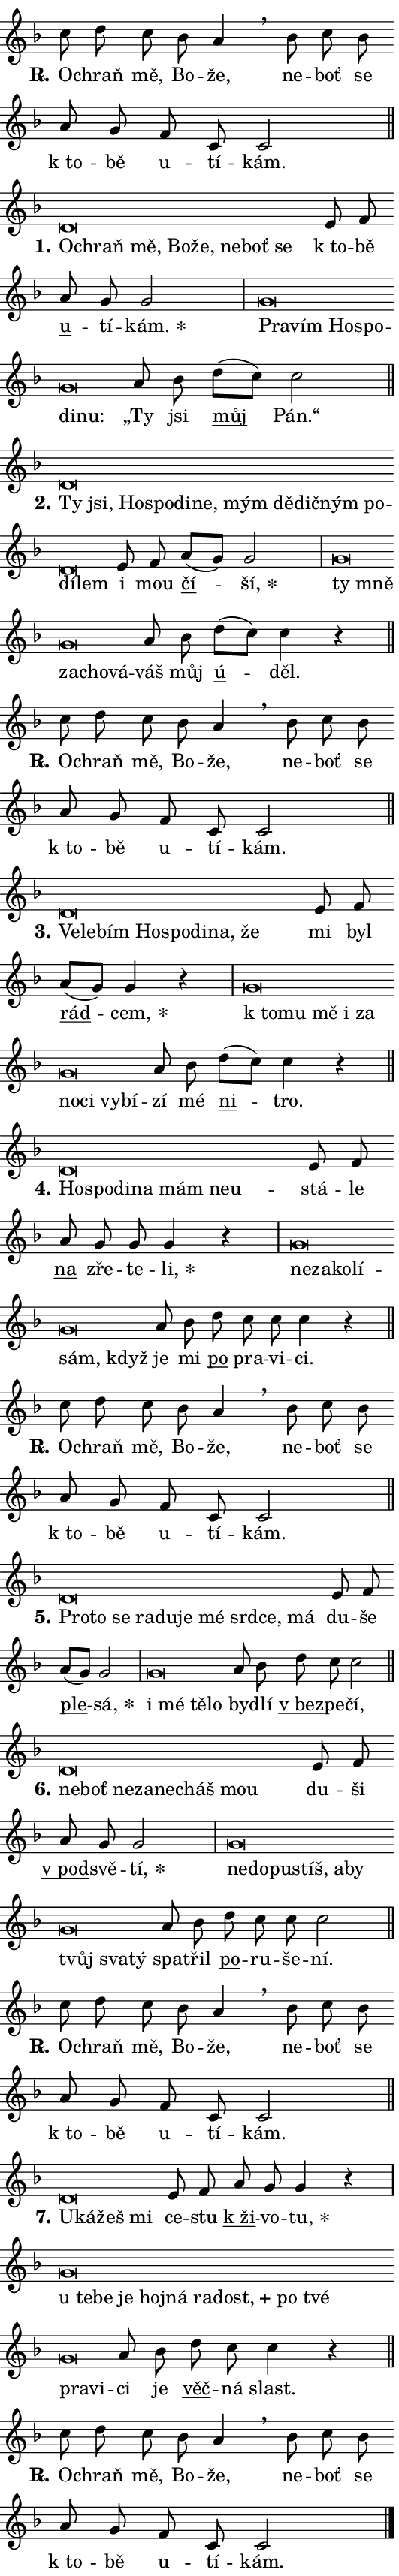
\version "2.24.0"
\header { tagline = "" }
\paper {
  indent = 0\cm
  top-margin = 0\cm
  right-margin = 0.13\cm % to fit lyric hyphens
  bottom-margin = 0\cm
  left-margin = 0\cm
  paper-width = 9\cm
  page-breaking = #ly:one-page-breaking
  system-system-spacing.basic-distance = #11
  score-system-spacing.basic-distance = #11
  ragged-last = ##f
}


%% Author: Thomas Morley
%% https://lists.gnu.org/archive/html/lilypond-user/2020-05/msg00002.html
#(define (line-position grob)
"Returns position of @var[grob} in current system:
   @code{'start}, if at first time-step
   @code{'end}, if at last time-step
   @code{'middle} otherwise
"
  (let* ((col (ly:item-get-column grob))
         (ln (ly:grob-object col 'left-neighbor))
         (rn (ly:grob-object col 'right-neighbor))
         (col-to-check-left (if (ly:grob? ln) ln col))
         (col-to-check-right (if (ly:grob? rn) rn col))
         (break-dir-left
           (and
             (ly:grob-property col-to-check-left 'non-musical #f)
             (ly:item-break-dir col-to-check-left)))
         (break-dir-right
           (and
             (ly:grob-property col-to-check-right 'non-musical #f)
             (ly:item-break-dir col-to-check-right))))
        (cond ((eqv? 1 break-dir-left) 'start)
              ((eqv? -1 break-dir-right) 'end)
              (else 'middle))))

#(define (tranparent-at-line-position vctor)
  (lambda (grob)
  "Relying on @code{line-position} select the relevant enry from @var{vctor}.
Used to determine transparency,"
    (case (line-position grob)
      ((end) (not (vector-ref vctor 0)))
      ((middle) (not (vector-ref vctor 1)))
      ((start) (not (vector-ref vctor 2))))))

noteHeadBreakVisibility =
#(define-music-function (break-visibility)(vector?)
"Makes @code{NoteHead}s transparent relying on @var{break-visibility}"
#{
  \override NoteHead.transparent =
    #(tranparent-at-line-position break-visibility)
#})

#(define delete-ledgers-for-transparent-note-heads
  (lambda (grob)
    "Reads whether a @code{NoteHead} is transparent.
If so this @code{NoteHead} is removed from @code{'note-heads} from
@var{grob}, which is supposed to be @code{LedgerLineSpanner}.
As a result ledgers are not printed for this @code{NoteHead}"
    (let* ((nhds-array (ly:grob-object grob 'note-heads))
           (nhds-list
             (if (ly:grob-array? nhds-array)
                 (ly:grob-array->list nhds-array)
                 '()))
           ;; Relies on the transparent-property being done before
           ;; Staff.LedgerLineSpanner.after-line-breaking is executed.
           ;; This is fragile ...
           (to-keep
             (remove
               (lambda (nhd)
                 (ly:grob-property nhd 'transparent #f))
               nhds-list)))
      ;; TODO find a better method to iterate over grob-arrays, similiar
      ;; to filter/remove etc for lists
      ;; For now rebuilt from scratch
      (set! (ly:grob-object grob 'note-heads)  '())
      (for-each
        (lambda (nhd)
          (ly:pointer-group-interface::add-grob grob 'note-heads nhd))
        to-keep))))

squashNotes = {
  \override NoteHead.X-extent = #'(-0.2 . 0.2)
  \override NoteHead.Y-extent = #'(-0.75 . 0)
  \override NoteHead.stencil =
    #(lambda (grob)
       (let ((pos (ly:grob-property grob 'staff-position)))
         (begin
           (if (< pos -7) (display "ERROR: Lower brevis then expected\n") (display ""))
           (if (<= pos -6) ly:text-interface::print ly:note-head::print))))
}
unSquashNotes = {
  \revert NoteHead.X-extent
  \revert NoteHead.Y-extent
  \revert NoteHead.stencil
}

hideNotes = \noteHeadBreakVisibility #begin-of-line-visible
unHideNotes = \noteHeadBreakVisibility #all-visible

% work-around for resetting accidentals
% https://lilypond.org/doc/v2.23/Documentation/notation/displaying-rhythms#unmetered-music
cadenzaMeasure = {
  \cadenzaOff
  \partial 1024 s1024
  \cadenzaOn
}

#(define-markup-command (accent layout props text) (markup?)
  "Underline accented syllable"
  (interpret-markup layout props
    #{\markup \override #'(offset . 4.3) \underline { #text }#}))

responsum = \markup \concat {
  "R" \hspace #-1.05 \path #0.1 #'((moveto 0 0.07) (lineto 0.9 0.8)) \hspace #0.05 "."
}

spaceSize = #0.6828661417322834 % exact space size for TeX Gyre Schola

\layout {
  \context {
    \Staff
    \remove "Time_signature_engraver"
    \override LedgerLineSpanner.after-line-breaking = #delete-ledgers-for-transparent-note-heads
  }
  \context {
    \Lyrics {
      \override LyricSpace.minimum-distance = \spaceSize
      \override LyricText.font-name = #"TeX Gyre Schola"
      \override LyricText.font-size = 1
      \override StanzaNumber.font-name = #"TeX Gyre Schola Bold"
      \override StanzaNumber.font-size = 1
    }
  }
  \context {
    \Score 
    \override NoteHead.text =
      #(lambda (grob) 
        (let ((pos (ly:grob-property grob 'staff-position)))
          #{\markup {
            \combine
              \halign #-0.55 \raise #(if (= pos -6) 0 0.5) \override #'(thickness . 2) \draw-line #'(3.2 . 0)
              \musicglyph "noteheads.sM1"
          }#}))
  }
}

% magnetic-lyrics.ily
%
%   written by
%     Jean Abou Samra <jean@abou-samra.fr>
%     Werner Lemberg <wl@gnu.org>
%
%   adapted by
%     Jiri Hon <jiri.hon@gmail.com>
%
% Version 2022-Apr-15

% https://www.mail-archive.com/lilypond-user@gnu.org/msg149350.html

#(define (Left_hyphen_pointer_engraver context)
   "Collect syllable-hyphen-syllable occurrences in lyrics and store
them in properties.  This engraver only looks to the left.  For
example, if the lyrics input is @code{foo -- bar}, it does the
following.

@itemize @bullet
@item
Set the @code{text} property of the @code{LyricHyphen} grob between
@q{foo} and @q{bar} to @code{foo}.

@item
Set the @code{left-hyphen} property of the @code{LyricText} grob with
text @q{foo} to the @code{LyricHyphen} grob between @q{foo} and
@q{bar}.
@end itemize

Use this auxiliary engraver in combination with the
@code{lyric-@/text::@/apply-@/magnetic-@/offset!} hook."
   (let ((hyphen #f)
         (text #f))
     (make-engraver
      (acknowledgers
       ((lyric-syllable-interface engraver grob source-engraver)
        (set! text grob)))
      (end-acknowledgers
       ((lyric-hyphen-interface engraver grob source-engraver)
        ;(when (not (grob::has-interface grob 'lyric-space-interface))
          (set! hyphen grob)));)
      ((stop-translation-timestep engraver)
       (when (and text hyphen)
         (ly:grob-set-object! text 'left-hyphen hyphen))
       (set! text #f)
       (set! hyphen #f)))))

#(define (lyric-text::apply-magnetic-offset! grob)
   "If the space between two syllables is less than the value in
property @code{LyricText@/.details@/.squash-threshold}, move the right
syllable to the left so that it gets concatenated with the left
syllable.

Use this function as a hook for
@code{LyricText@/.after-@/line-@/breaking} if the
@code{Left_@/hyphen_@/pointer_@/engraver} is active."
   (let ((hyphen (ly:grob-object grob 'left-hyphen #f)))
     (when hyphen
       (let ((left-text (ly:spanner-bound hyphen LEFT)))
         (when (grob::has-interface left-text 'lyric-syllable-interface)
           (let* ((common (ly:grob-common-refpoint grob left-text X))
                  (this-x-ext (ly:grob-extent grob common X))
                  (left-x-ext
                   (begin
                     ;; Trigger magnetism for left-text.
                     (ly:grob-property left-text 'after-line-breaking)
                     (ly:grob-extent left-text common X)))
                  ;; `delta` is the gap width between two syllables.
                  (delta (- (interval-start this-x-ext)
                            (interval-end left-x-ext)))
                  (details (ly:grob-property grob 'details))
                  (threshold (assoc-get 'squash-threshold details 0.2)))
             (when (< delta threshold)
               (let* (;; We have to manipulate the input text so that
                      ;; ligatures crossing syllable boundaries are not
                      ;; disabled.  For languages based on the Latin
                      ;; script this is essentially a beautification.
                      ;; However, for non-Western scripts it can be a
                      ;; necessity.
                      (lt (ly:grob-property left-text 'text))
                      (rt (ly:grob-property grob 'text))
                      (is-space (grob::has-interface hyphen 'lyric-space-interface))
                      (space (if is-space " " ""))
                      (extra-delta (if is-space spaceSize 0))
                      ;; Append new syllable.
                      (ltrt-space (if (and (string? lt) (string? rt))
                                (string-append lt space rt)
                                (make-concat-markup (list lt space rt))))
                      ;; Right-align `ltrt` to the right side.
                      (ltrt-space-markup (grob-interpret-markup
                               grob
                               (make-translate-markup
                                (cons (interval-length this-x-ext) 0)
                                (make-right-align-markup ltrt-space)))))
                 (begin
                   ;; Don't print `left-text`.
                   (ly:grob-set-property! left-text 'stencil #f)
                   ;; Set text and stencil (which holds all collected
                   ;; syllables so far) and shift it to the left.
                   (ly:grob-set-property! grob 'text ltrt-space)
                   (ly:grob-set-property! grob 'stencil ltrt-space-markup)
                   (ly:grob-translate-axis! grob (- (- delta extra-delta)) X))))))))))


#(define (lyric-hyphen::displace-bounds-first grob)
   ;; Make very sure this callback isn't triggered too early.
   (let ((left (ly:spanner-bound grob LEFT))
         (right (ly:spanner-bound grob RIGHT)))
     (ly:grob-property left 'after-line-breaking)
     (ly:grob-property right 'after-line-breaking)
     (ly:lyric-hyphen::print grob)))

squashThreshold = #0.4

\layout {
  \context {
    \Lyrics
    \consists #Left_hyphen_pointer_engraver
    \override LyricText.after-line-breaking =
      #lyric-text::apply-magnetic-offset!
    \override LyricHyphen.stencil = #lyric-hyphen::displace-bounds-first
    \override LyricText.details.squash-threshold = \squashThreshold
    \override LyricHyphen.minimum-distance = 0
    \override LyricHyphen.minimum-length = \squashThreshold
  }
}

squashText = \override LyricText.details.squash-threshold = 9999
unSquashText = \override LyricText.details.squash-threshold = \squashThreshold

leftText = \override LyricText.self-alignment-X = #LEFT
unLeftText = \revert LyricText.self-alignment-X

starOffset = #(lambda (grob) 
                (let ((x_offset (ly:self-alignment-interface::aligned-on-x-parent grob)))
                  (if (= x_offset 0) 0 (+ x_offset 1.2))))

star = #(define-music-function (syllable)(string?)
"Append star separator at the end of a syllable"
#{
  \once \override LyricText.X-offset = #starOffset
  \lyricmode { \markup {
    #syllable
    \override #'((font-name . "TeX Gyre Schola Bold")) \hspace #0.2 \lower #0.65 \larger "*"
  } }
#})

starAccent = #(define-music-function (syllable)(string?)
"Append star separator at the end of a syllable and make accent"
#{
  \once \override LyricText.X-offset = #starOffset
  \lyricmode { \markup {
    \accent #syllable
    \override #'((font-name . "TeX Gyre Schola Bold")) \hspace #0.2 \lower #0.65 \larger "*"
  } }
#})

breath = #(define-music-function (syllable)(string?)
"Append breathing indicator at the end of a syllable"
#{
  \lyricmode { \markup { #syllable "+" } }
#})

optionalBreath = #(define-music-function (syllable)(string?)
"Append optional breathing indicator at the end of a syllable"
#{
  \lyricmode { \markup { #syllable "(+)" } }
#})


\score {
    <<
        \new Voice = "melody" { \cadenzaOn \key f \major \relative { c''8 d c bes a4 \breathe \bar "" bes8 c bes \bar "" a g \bar "" f c c2 \cadenzaMeasure \bar "||" \break } }
        \new Lyrics \lyricsto "melody" { \lyricmode { \set stanza = \responsum
O -- chraň mě, Bo -- že, ne -- boť se "k to" -- bě u -- tí -- kám. } }
    >>
    \layout {}
}

\score {
    <<
        \new Voice = "melody" { \cadenzaOn \key f \major \relative { \squashNotes d'\breve*1/16 \hideNotes \breve*1/16 \bar "" \breve*1/16 \bar "" \breve*1/16 \bar "" \breve*1/16 \bar "" \breve*1/16 \bar "" \breve*1/16 \breve*1/16 \bar "" \unHideNotes \unSquashNotes e8 f \bar "" a g g2 \cadenzaMeasure \bar "|" \squashNotes g\breve*1/16 \hideNotes \breve*1/16 \bar "" \breve*1/16 \bar "" \breve*1/16 \bar "" \breve*1/16 \breve*1/16 \bar "" \unHideNotes \unSquashNotes a8 bes \bar "" d[( c)] c2 \cadenzaMeasure \bar "||" \break } }
        \new Lyrics \lyricsto "melody" { \lyricmode { \set stanza = "1."
\leftText O -- \squashText chraň mě, Bo -- že, ne -- boť se \unLeftText \unSquashText "k to" -- bě \markup \accent u -- tí -- \star kám. \leftText Pra -- \squashText vím Ho -- spo -- di -- nu: \unLeftText \unSquashText „Ty jsi \markup \accent můj Pán.“ } }
    >>
    \layout {}
}

\score {
    <<
        \new Voice = "melody" { \cadenzaOn \key f \major \relative { \squashNotes d'\breve*1/16 \hideNotes \breve*1/16 \bar "" \breve*1/16 \bar "" \breve*1/16 \bar "" \breve*1/16 \bar "" \breve*1/16 \bar "" \breve*1/16 \bar "" \breve*1/16 \bar "" \breve*1/16 \bar "" \breve*1/16 \bar "" \breve*1/16 \bar "" \breve*1/16 \breve*1/16 \bar "" \unHideNotes \unSquashNotes e8 f \bar "" a[( g)] g2 \cadenzaMeasure \bar "|" \squashNotes g\breve*1/16 \hideNotes \breve*1/16 \bar "" \breve*1/16 \bar "" \breve*1/16 \breve*1/16 \bar "" \unHideNotes \unSquashNotes a8 bes \bar "" d[( c)] c4 r \cadenzaMeasure \bar "||" \break } }
        \new Lyrics \lyricsto "melody" { \lyricmode { \set stanza = "2."
\leftText Ty \squashText jsi, Ho -- spo -- di -- ne, mým dě -- dič -- ným po -- dí -- lem \unLeftText \unSquashText i mou \markup \accent čí -- \star ší, \leftText ty \squashText mně za -- cho -- vá -- \unLeftText \unSquashText váš můj \markup \accent ú -- děl. } }
    >>
    \layout {}
}

\score {
    <<
        \new Voice = "melody" { \cadenzaOn \key f \major \relative { c''8 d c bes a4 \breathe \bar "" bes8 c bes \bar "" a g \bar "" f c c2 \cadenzaMeasure \bar "||" \break } }
        \new Lyrics \lyricsto "melody" { \lyricmode { \set stanza = \responsum
O -- chraň mě, Bo -- že, ne -- boť se "k to" -- bě u -- tí -- kám. } }
    >>
    \layout {}
}

\score {
    <<
        \new Voice = "melody" { \cadenzaOn \key f \major \relative { \squashNotes d'\breve*1/16 \hideNotes \breve*1/16 \bar "" \breve*1/16 \bar "" \breve*1/16 \bar "" \breve*1/16 \bar "" \breve*1/16 \bar "" \breve*1/16 \breve*1/16 \bar "" \unHideNotes \unSquashNotes e8 f \bar "" a[( g)] g4 r \cadenzaMeasure \bar "|" \squashNotes g\breve*1/16 \hideNotes \breve*1/16 \bar "" \breve*1/16 \bar "" \breve*1/16 \bar "" \breve*1/16 \bar "" \breve*1/16 \bar "" \breve*1/16 \bar "" \breve*1/16 \breve*1/16 \bar "" \unHideNotes \unSquashNotes a8 bes \bar "" d[( c)] c4 r \cadenzaMeasure \bar "||" \break } }
        \new Lyrics \lyricsto "melody" { \lyricmode { \set stanza = "3."
\leftText Ve -- \squashText le -- bím Ho -- spo -- di -- na, že \unLeftText \unSquashText mi byl \markup \accent rád -- \star cem, \leftText "k to" -- \squashText mu mě i za no -- ci vy -- bí -- \unLeftText \unSquashText zí mé \markup \accent ni -- tro. } }
    >>
    \layout {}
}

\score {
    <<
        \new Voice = "melody" { \cadenzaOn \key f \major \relative { \squashNotes d'\breve*1/16 \hideNotes \breve*1/16 \bar "" \breve*1/16 \bar "" \breve*1/16 \bar "" \breve*1/16 \bar "" \breve*1/16 \breve*1/16 \bar "" \unHideNotes \unSquashNotes e8 f \bar "" a g g g4 r \cadenzaMeasure \bar "|" \squashNotes g\breve*1/16 \hideNotes \breve*1/16 \bar "" \breve*1/16 \bar "" \breve*1/16 \bar "" \breve*1/16 \breve*1/16 \bar "" \unHideNotes \unSquashNotes a8 bes \bar "" d c c c4 r \cadenzaMeasure \bar "||" \break } }
        \new Lyrics \lyricsto "melody" { \lyricmode { \set stanza = "4."
\leftText Ho -- \squashText spo -- di -- na mám ne -- u -- \unLeftText \unSquashText stá -- le \markup \accent na zře -- te -- \star li, \leftText ne -- \squashText za -- ko -- lí -- sám, když \unLeftText \unSquashText je mi \markup \accent po pra -- vi -- ci. } }
    >>
    \layout {}
}

\score {
    <<
        \new Voice = "melody" { \cadenzaOn \key f \major \relative { c''8 d c bes a4 \breathe \bar "" bes8 c bes \bar "" a g \bar "" f c c2 \cadenzaMeasure \bar "||" \break } }
        \new Lyrics \lyricsto "melody" { \lyricmode { \set stanza = \responsum
O -- chraň mě, Bo -- že, ne -- boť se "k to" -- bě u -- tí -- kám. } }
    >>
    \layout {}
}

\score {
    <<
        \new Voice = "melody" { \cadenzaOn \key f \major \relative { \squashNotes d'\breve*1/16 \hideNotes \breve*1/16 \bar "" \breve*1/16 \bar "" \breve*1/16 \bar "" \breve*1/16 \bar "" \breve*1/16 \bar "" \breve*1/16 \bar "" \breve*1/16 \bar "" \breve*1/16 \breve*1/16 \bar "" \unHideNotes \unSquashNotes e8 f \bar "" a[( g)] g2 \cadenzaMeasure \bar "|" \squashNotes g\breve*1/16 \hideNotes \breve*1/16 \bar "" \breve*1/16 \breve*1/16 \bar "" \unHideNotes \unSquashNotes a8 bes \bar "" d c c2 \cadenzaMeasure \bar "||" \break } }
        \new Lyrics \lyricsto "melody" { \lyricmode { \set stanza = "5."
\leftText Pro -- \squashText to se ra -- du -- je mé srd -- ce, má \unLeftText \unSquashText du -- še \markup \accent ple -- \star sá, \leftText i \squashText mé tě -- lo \unLeftText \unSquashText by -- dlí \markup \accent "v bez" -- pe -- čí, } }
    >>
    \layout {}
}

\score {
    <<
        \new Voice = "melody" { \cadenzaOn \key f \major \relative { \squashNotes d'\breve*1/16 \hideNotes \breve*1/16 \bar "" \breve*1/16 \bar "" \breve*1/16 \bar "" \breve*1/16 \bar "" \breve*1/16 \breve*1/16 \bar "" \unHideNotes \unSquashNotes e8 f \bar "" a g g2 \cadenzaMeasure \bar "|" \squashNotes g\breve*1/16 \hideNotes \breve*1/16 \bar "" \breve*1/16 \bar "" \breve*1/16 \bar "" \breve*1/16 \bar "" \breve*1/16 \bar "" \breve*1/16 \bar "" \breve*1/16 \breve*1/16 \bar "" \unHideNotes \unSquashNotes a8 bes \bar "" d c c c2 \cadenzaMeasure \bar "||" \break } }
        \new Lyrics \lyricsto "melody" { \lyricmode { \set stanza = "6."
\leftText ne -- \squashText boť ne -- za -- ne -- cháš mou \unLeftText \unSquashText du -- ši \markup \accent "v pod" -- svě -- \star tí, \leftText ne -- \squashText do -- pu -- stíš, a -- by tvůj sva -- tý \unLeftText \unSquashText spa -- třil \markup \accent po -- ru -- še -- ní. } }
    >>
    \layout {}
}

\score {
    <<
        \new Voice = "melody" { \cadenzaOn \key f \major \relative { c''8 d c bes a4 \breathe \bar "" bes8 c bes \bar "" a g \bar "" f c c2 \cadenzaMeasure \bar "||" \break } }
        \new Lyrics \lyricsto "melody" { \lyricmode { \set stanza = \responsum
O -- chraň mě, Bo -- že, ne -- boť se "k to" -- bě u -- tí -- kám. } }
    >>
    \layout {}
}

\score {
    <<
        \new Voice = "melody" { \cadenzaOn \key f \major \relative { \squashNotes d'\breve*1/16 \hideNotes \breve*1/16 \bar "" \breve*1/16 \breve*1/16 \bar "" \unHideNotes \unSquashNotes e8 f \bar "" a g g4 r \cadenzaMeasure \bar "|" \squashNotes g\breve*1/16 \hideNotes \breve*1/16 \bar "" \breve*1/16 \bar "" \breve*1/16 \bar "" \breve*1/16 \bar "" \breve*1/16 \bar "" \breve*1/16 \bar "" \breve*1/16 \bar "" \breve*1/16 \bar "" \breve*1/16 \bar "" \breve*1/16 \breve*1/16 \bar "" \unHideNotes \unSquashNotes a8 bes \bar "" d c c4 r \cadenzaMeasure \bar "||" \break } }
        \new Lyrics \lyricsto "melody" { \lyricmode { \set stanza = "7."
\leftText U -- \squashText ká -- žeš mi \unLeftText \unSquashText ce -- stu \markup \accent "k ži" -- vo -- \star tu, \leftText u \squashText te -- be je hoj -- ná ra -- \breath "dost," po tvé pra -- vi -- \unLeftText \unSquashText ci je \markup \accent věč -- ná slast. } }
    >>
    \layout {}
}

\score {
    <<
        \new Voice = "melody" { \cadenzaOn \key f \major \relative { c''8 d c bes a4 \breathe \bar "" bes8 c bes \bar "" a g \bar "" f c c2 \cadenzaMeasure \bar "||" \break } \bar "|." }
        \new Lyrics \lyricsto "melody" { \lyricmode { \set stanza = \responsum
O -- chraň mě, Bo -- že, ne -- boť se "k to" -- bě u -- tí -- kám. } }
    >>
    \layout {}
}
